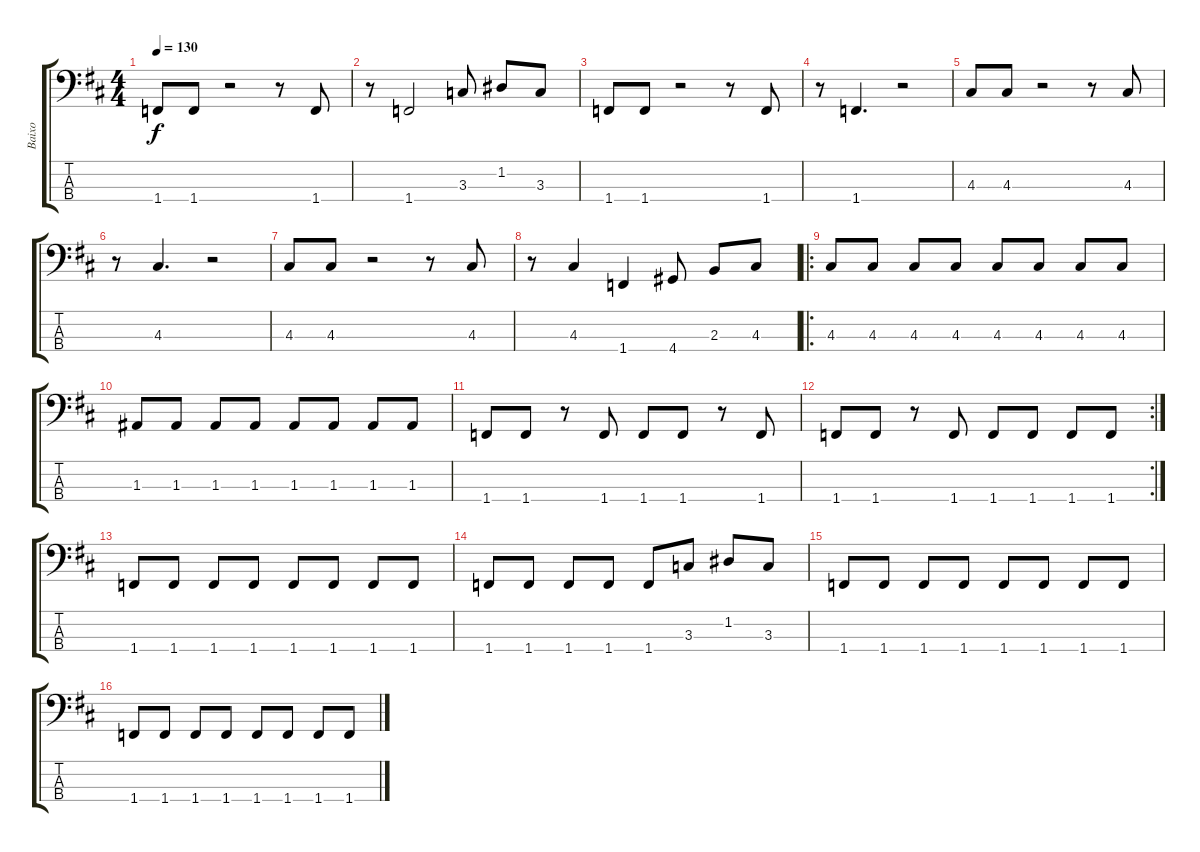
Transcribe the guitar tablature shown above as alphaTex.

\track ("Baixo" "Baixo") {instrument electricbasspick}
\staff {score tabs}
\tuning (G2 D2 A1 E1) {hide}
\ts (4 4)
\tempo 130
\clef f4
\ks d
1.4.8{dy f} 1.4.8 r.2 r.8 1.4.8 |
r.8 1.4.2 3.3.8 1.2.8 3.3.8 |
1.4.8 1.4.8 r.2 r.8 1.4.8 |
r.8 1.4.4{d} r.2 |
4.3.8 4.3.8 r.2 r.8 4.3.8 |
r.8 4.3.4{d} r.2 |
4.3.8 4.3.8 r.2 r.8 4.3.8 |
r.8 4.3.4 1.4.4 4.4.8 2.3.8 4.3.8 |
\ro
4.3.8 4.3.8 4.3.8 4.3.8 4.3.8 4.3.8 4.3.8 4.3.8 |
1.3.8 1.3.8 1.3.8 1.3.8 1.3.8 1.3.8 1.3.8 1.3.8 |
1.4.8 1.4.8 r.8 1.4.8 1.4.8 1.4.8 r.8 1.4.8 |
\rc 2
1.4.8 1.4.8 r.8 1.4.8 1.4.8 1.4.8 1.4.8 1.4.8 |
1.4.8 1.4.8 1.4.8 1.4.8 1.4.8 1.4.8 1.4.8 1.4.8 |
1.4.8 1.4.8 1.4.8 1.4.8 1.4.8 3.3.8 1.2.8 3.3.8 |
1.4.8 1.4.8 1.4.8 1.4.8 1.4.8 1.4.8 1.4.8 1.4.8 |
1.4.8 1.4.8 1.4.8 1.4.8 1.4.8 1.4.8 1.4.8 1.4.8
